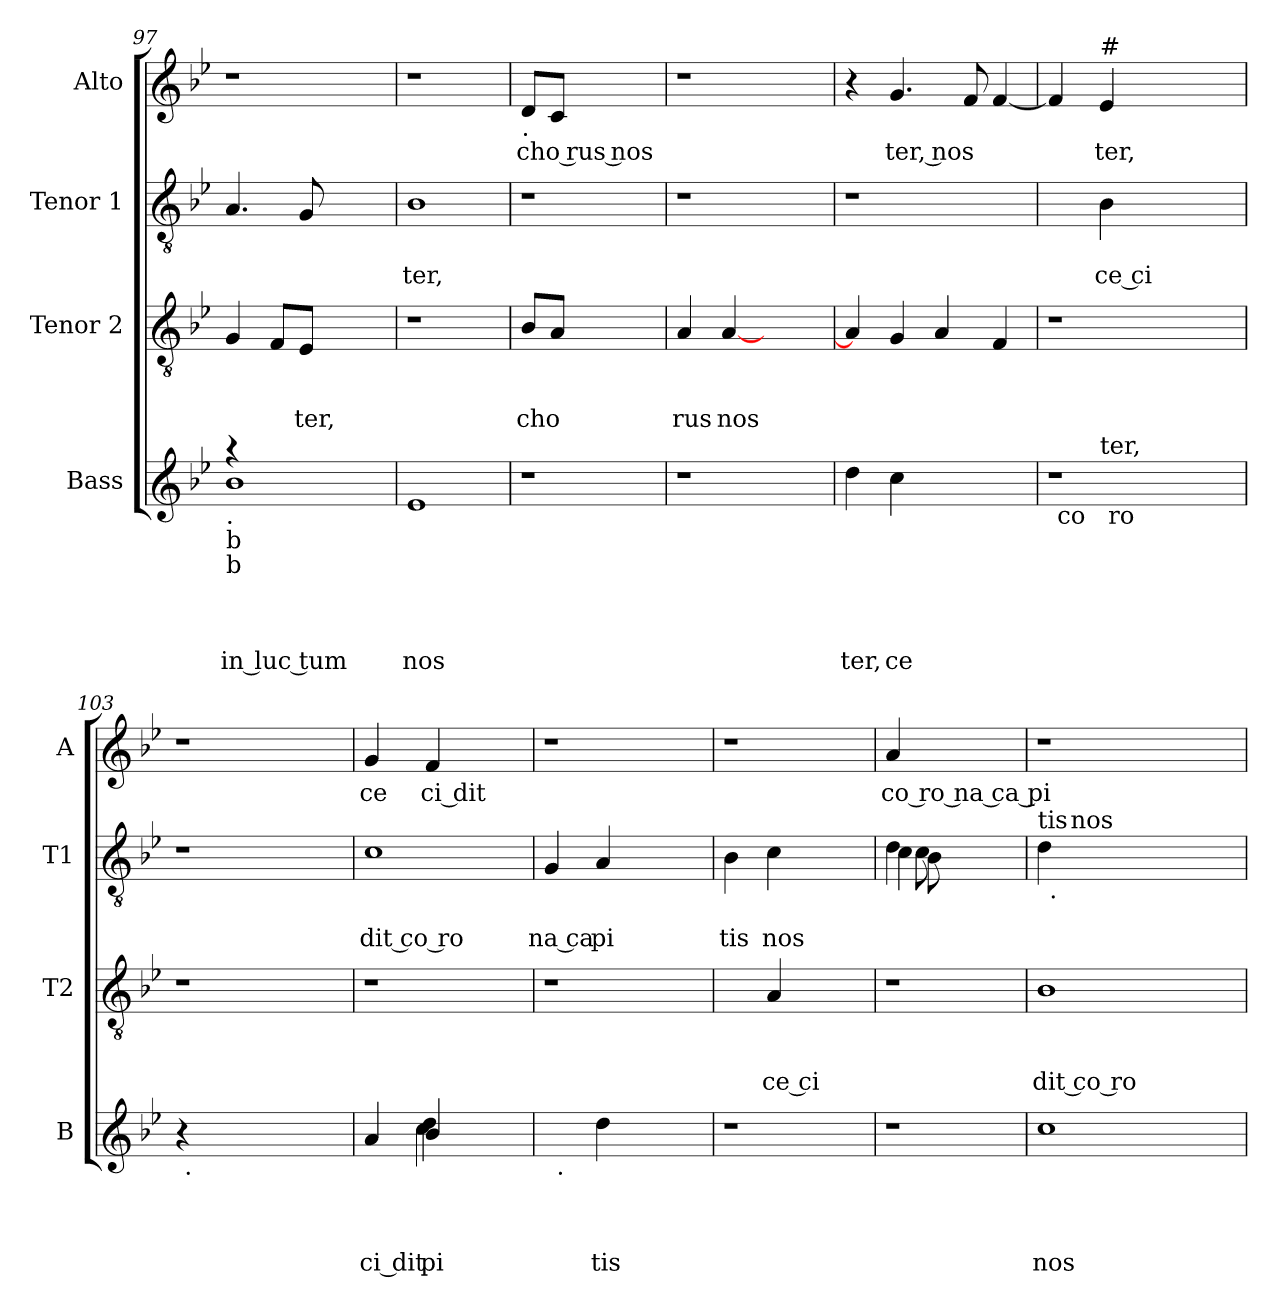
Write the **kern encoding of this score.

**kern	**text	**text	**text	**text	**kern	**text	**text	**text	**kern	**text	**text	**kern	**text
*part4	*part4	*part4	*part4	*part4	*part3	*part3	*part3	*part3	*part2	*part2	*part2	*part1	*part1
*staff4	*staff4	*staff4	*staff4	*staff4	*staff3	*staff3	*staff3	*staff3	*staff2	*staff2	*staff2	*staff1	*staff1
*I"Bass	*	*	*	*	*I"Tenor 2	*	*	*	*I"Tenor 1	*	*	*I"Alto	*
*I'B	*	*	*	*	*I'T2	*	*	*	*I'T1	*	*	*I'A	*
!!LO:LB:g=z
*clefG2	*	*	*	*	*clefGv2	*	*	*	*clefGv2	*	*	*clefG2	*
*ITrd1c2	*	*	*	*	*	*	*	*	*	*	*	*	*
*k[b-e-a-d-]	*	*	*	*	*k[b-e-]	*	*	*	*k[b-e-]	*	*	*k[b-e-]	*
*A-:	*	*	*	*	*B-:	*	*	*	*B-:	*	*	*B-:	*
=97	=97	=97	=97	=97	=97	=97	=97	=97	=97	=97	=97	=97	=97
*^	*	*	*	*	*	*	*	*	*	*	*	*	*
!LO:TX:b:t=.	!	!	!	!	!	!	!	!	!	!	!	!	!	!
!LO:TX:b:t=b	!	!	!	!	!	!	!	!	!	!	!	!	!	!
!LO:TX:b:t=b	!	!	!	!	!	!	!	!	!	!	!	!	!	!
!	!	!	!	!	!LO:LY:b	!	!	!	!	!	!	!	!	!
4raa	1a-	.	.	.	in luc tum	4G/	.	.	.	4.A/	.	.	1r	.
2.ryy	.	.	.	.	.	8F/L	.	.	.	.	.	.	.	.
!	!	!	!	!	!	!	!	!	!LO:LY:b	!	!	!	!	!
.	.	.	.	.	.	8E-/J	.	.	ter,	8G/	.	.	.	.
.	.	.	.	.	.	2ryy	.	.	.	2ryy	.	.	.	.
*v	*v	*	*	*	*	*	*	*	*	*	*	*	*	*
=98	=98	=98	=98	=98	=98	=98	=98	=98	=98	=98	=98	=98	=98
!	!	!	!	!LO:LY:b	!	!	!	!	!	!	!LO:LY:b	!	!
1d-	.	.	.	nos	1r	.	.	.	1B-	.	ter,	1r	.
=99	=99	=99	=99	=99	=99	=99	=99	=99	=99	=99	=99	=99	=99
!	!	!	!	!	!	!	!	!	!	!	!	!LO:TX:b:t=.	!
!	!	!	!	!	!	!	!	!LO:LY:b:rj	!	!	!	!	!LO:LY:b:rj
1r	.	.	.	.	8B-/L	.	.	cho	1r	.	.	8d/L	cho rus nos
.	.	.	.	.	8A/J	.	.	.	.	.	.	8c/J	.
.	.	.	.	.	2.ryy	.	.	.	.	.	.	2.ryy	.
=100	=100	=100	=100	=100	=100	=100	=100	=100	=100	=100	=100	=100	=100
!	!	!	!	!	!	!	!	!LO:LY:b	!	!	!	!	!
1r	.	.	.	.	4A/	.	.	rus	1r	.	.	1r	.
!	!	!	!	!	!	!	!	!LO:LY:b	!	!	!	!	!
.	.	.	.	.	[<4A/	.	.	nos	.	.	.	.	.
.	.	.	.	.	2ryy	.	.	.	.	.	.	.	.
=101	=101	=101	=101	=101	=101	=101	=101	=101	=101	=101	=101	=101	=101
!	!	!	!	!LO:LY:b:rj	!	!	!	!	!	!	!	!	!
4cc\	.	.	.	ter,	4A/]	.	.	.	1r	.	.	4r	.
!	!	!	!	!LO:LY:b	!	!	!	!	!	!	!	!	!LO:LY:b:rj
4b-\	.	.	.	ce	4G/	.	.	.	.	.	.	4.g/	ter, nos
2ryy	.	.	.	.	4A/	.	.	.	.	.	.	.	.
.	.	.	.	.	.	.	.	.	.	.	.	8f/	.
.	.	.	.	.	4F/	.	.	.	.	.	.	[<4f/	.
=102	=102	=102	=102	=102	=102	=102	=102	=102	=102	=102	=102	=102	=102
*^	*	*	*	*	*	*	*	*	*	*	*	*	*
*	*^	*	*	*	*	*	*	*	*	*	*	*	*	*
*	*	*^	*	*	*	*	*	*	*	*	*	*	*	*	*
1r	64ryy	4ryy	4ryy	.	.	.	.	1r	.	.	.	4ryy	.	.	4f/]	.
!	!LO:TX:b:t=co	!	!	!	!	!	!	!	!	!	!	!	!	!	!	!
.	2ryy	.	.	.	.	.	.	.	.	.	.	.	.	.	.	.
!	!	!	!	!	!	!	!	!	!	!	!	!	!	!	!LO:TX:a:t=#	!
!	!	!LO:TX:a:t=ter,	!	!	!	!	!	!	!	!	!	!	!	!	!	!
!	!	!	!	!	!	!	!	!	!	!	!	!	!	!LO:LY:b:rj	!	!LO:LY:b
.	.	2.ryy	64ryy	.	.	.	.	.	.	.	.	4B-\	.	ce ci	4e-/	ter,
!	!	!	!LO:TX:b:t=ro	!	!	!	!	!	!	!	!	!	!	!	!	!
.	.	.	2ryy	.	.	.	.	.	.	.	.	.	.	.	.	.
.	.	.	.	.	.	.	.	.	.	.	.	2ryy	.	.	2ryy	.
.	4ryy	.	.	.	.	.	.	.	.	.	.	.	.	.	.	.
.	8...ryy	.	8...ryy	.	.	.	.	.	.	.	.	.	.	.	.	.
*	*v	*v	*v	*	*	*	*	*	*	*	*	*	*	*	*	*
!!LO:LB:g=z
=103	=103	=103	=103	=103	=103	=103	=103	=103	=103	=103	=103	=103	=103	=103
4r	64ryy	.	.	.	.	1r	.	.	.	1r	.	.	1r	.
!	!LO:TX:b:t=.	!	!	!	!	!	!	!	!	!	!	!	!	!
.	2ryy	.	.	.	.	.	.	.	.	.	.	.	.	.
2.ryy	.	.	.	.	.	.	.	.	.	.	.	.	.	.
.	4ryy	.	.	.	.	.	.	.	.	.	.	.	.	.
.	8...ryy	.	.	.	.	.	.	.	.	.	.	.	.	.
=104	=104	=104	=104	=104	=104	=104	=104	=104	=104	=104	=104	=104	=104	=104
!	!	!	!	!	!LO:LY:b:rj	!	!	!	!	!	!	!LO:LY:b:rj	!	!LO:LY:b:rj
*	*^	*	*	*	*	*	*	*	*	*	*	*	*	*
4g/	4ryy	4ryy	.	.	.	ci dit	1r	.	.	.	1c	.	dit co ro	4g/	ce
!	!	!	!	!	!	!LO:LY:b	!	!	!	!	!	!	!	!	!
!	!	!	!	!	!	!LO:LY:b	!	!	!	!	!	!	!	!	!LO:LY:b
4a-/	4b-\	4cc\	.	.	.	pi	.	.	.	.	.	.	.	4f/	ci dit
2ryy	2ryy	2ryy	.	.	.	.	.	.	.	.	.	.	.	2ryy	.
=105	=105	=105	=105	=105	=105	=105	=105	=105	=105	=105	=105	=105	=105	=105	=105
!	!	!	!	!	!	!	!	!	!	!	!	!	!LO:LY:b:rj	!	!
*	*v	*v	*	*	*	*	*	*	*	*	*	*	*	*	*
4ryy	32ryy	.	.	.	.	1r	.	.	.	4G/	.	na ca	1r	.
!	!LO:TX:b:t=.	!	!	!	!	!	!	!	!	!	!	!	!	!
.	2ryy	.	.	.	.	.	.	.	.	.	.	.	.	.
!	!	!	!	!	!LO:LY:b:rj	!	!	!	!	!	!	!LO:LY:b	!	!
4cc\	.	.	.	.	tis	.	.	.	.	4A/	.	pi	.	.
2ryy	.	.	.	.	.	.	.	.	.	2ryy	.	.	.	.
.	4...ryy	.	.	.	.	.	.	.	.	.	.	.	.	.
=106	=106	=106	=106	=106	=106	=106	=106	=106	=106	=106	=106	=106	=106	=106
!	!	!	!	!	!	!	!	!	!	!	!	!LO:LY:b	!	!
*v	*v	*	*	*	*	*	*	*	*	*	*	*	*	*
1r	.	.	.	.	4ryy	.	.	.	4B-\	.	tis	1r	.
!	!	!	!	!	!	!	!	!LO:LY:b:rj	!	!	!LO:LY:b	!	!
.	.	.	.	.	4A/	.	.	ce ci	4c\	.	nos	.	.
.	.	.	.	.	2ryy	.	.	.	2ryy	.	.	.	.
=107	=107	=107	=107	=107	=107	=107	=107	=107	=107	=107	=107	=107	=107
*	*	*	*	*	*	*	*	*	*^	*	*	*	*
*	*	*	*	*	*	*	*	*	*	*^	*	*	*	*
*	*	*	*	*	*	*	*	*	*	*	*^	*	*	*	*
!	!	!	!	!	!	!	!	!	!	!	!	!	!	!	!	!LO:LY:b:rj
1r	.	.	.	.	1r	.	.	.	4d\	8ryy	8ryy	4c\	.	.	4a/	co ro na ca pi
.	.	.	.	.	.	.	.	.	.	8c\	8B-\	.	.	.	.	.
.	.	.	.	.	.	.	.	.	2.ryy	2.ryy	2.ryy	2.ryy	.	.	2.ryy	.
=108	=108	=108	=108	=108	=108	=108	=108	=108	=108	=108	=108	=108	=108	=108	=108	=108
!	!	!	!	!	!	!	!	!	!LO:TX:a:t=tis	!	!	!	!	!	!	!
!	!	!	!	!LO:LY:b:rj	!	!	!	!LO:LY:b:rj	!	!	!	!	!	!	!	!
*	*	*	*	*	*	*	*	*	*	*	*v	*v	*	*	*	*
1b-	.	.	.	nos	1B-	.	.	dit co ro	4d\	32ryy	16..ryy	.	.	1r	.
!	!	!	!	!	!	!	!	!	!	!LO:TX:b:t=.	!	!	!	!	!
.	.	.	.	.	.	.	.	.	.	2ryy	.	.	.	.	.
!	!	!	!	!	!	!	!	!	!	!	!LO:TX:a:t=nos	!	!	!	!
.	.	.	.	.	.	.	.	.	.	.	2ryy	.	.	.	.
.	.	.	.	.	.	.	.	.	2.ryy	.	.	.	.	.	.
.	.	.	.	.	.	.	.	.	.	4...ryy	.	.	.	.	.
.	.	.	.	.	.	.	.	.	.	.	4ryy	.	.	.	.
.	.	.	.	.	.	.	.	.	.	.	8ryy	.	.	.	.
.	.	.	.	.	.	.	.	.	.	.	64ryy	.	.	.	.
*	*	*	*	*	*	*	*	*	*v	*v	*v	*	*	*	*
=	=	=	=	=	=	=	=	=	=	=	=	=	=
*-	*-	*-	*-	*-	*-	*-	*-	*-	*-	*-	*-	*-	*-
